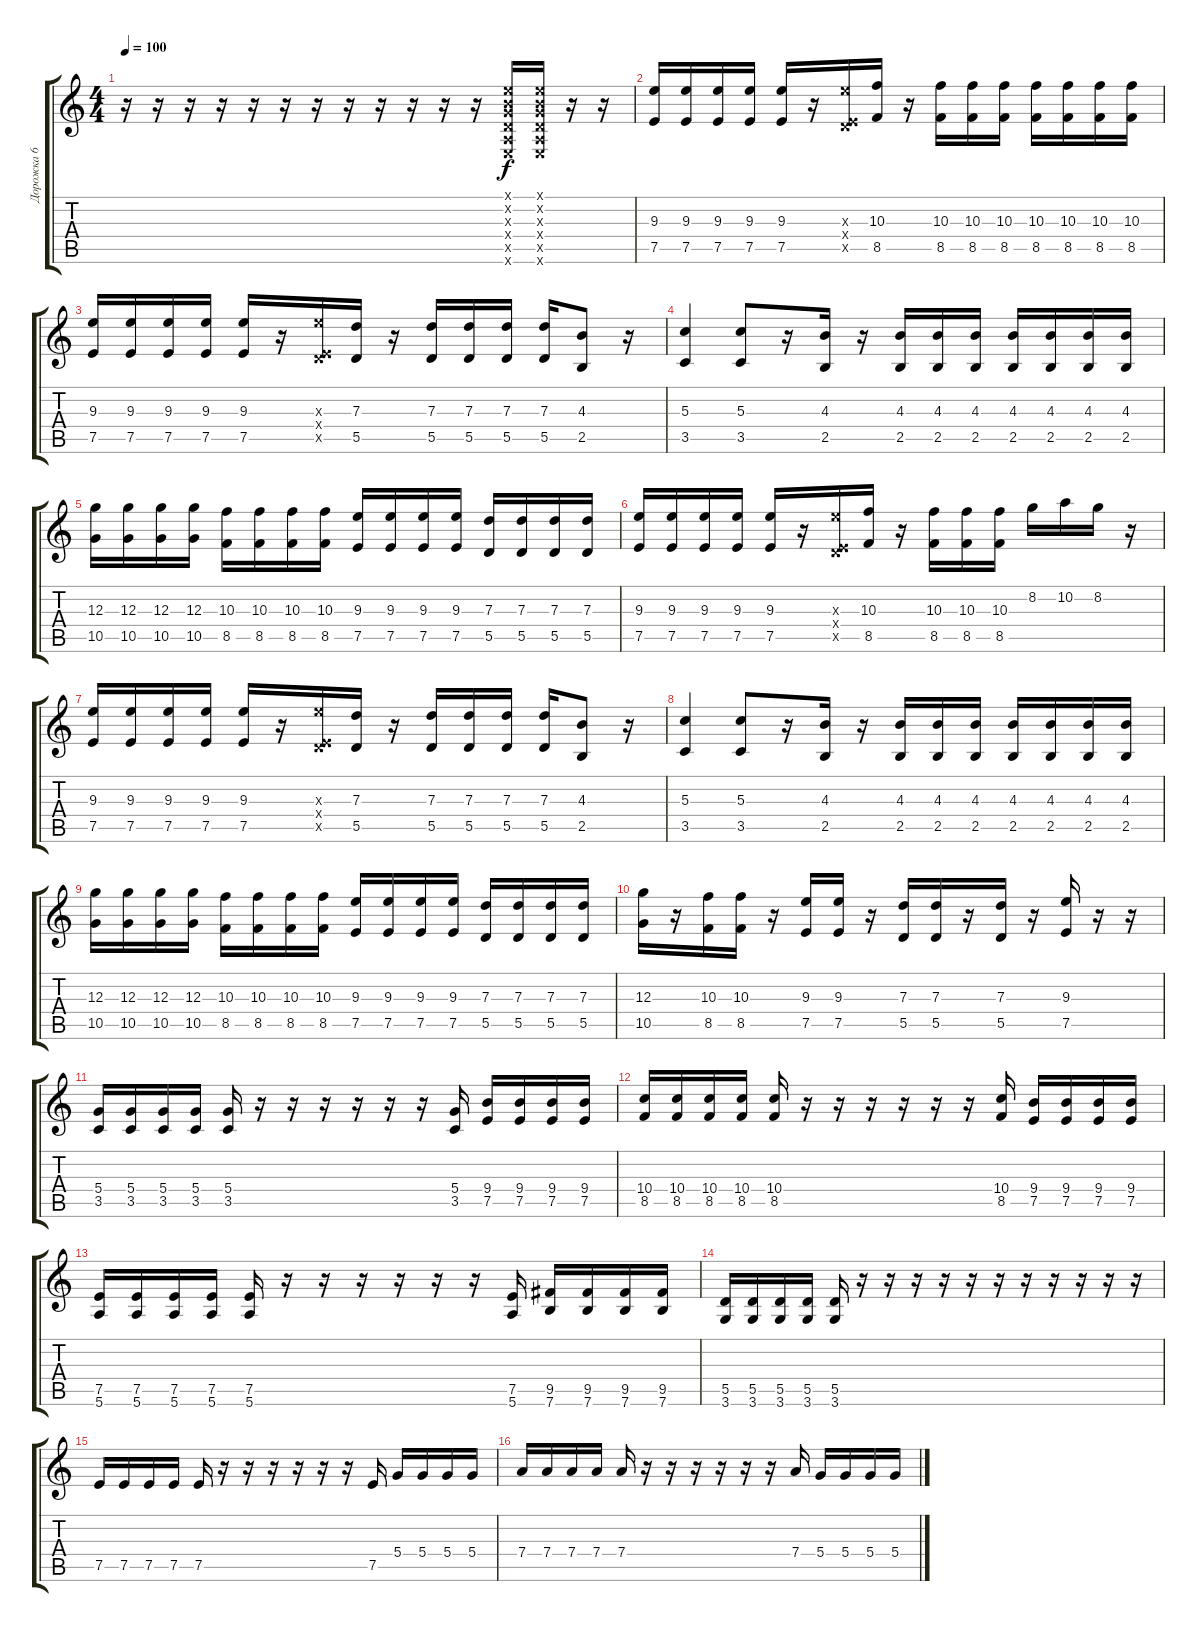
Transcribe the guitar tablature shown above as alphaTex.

\track ("Дорожка 6" "Дорожка 6") {instrument distortionguitar}
\staff {score tabs}
\tuning (E4 B3 G3 D3 A2 E2) {hide}
\ts (4 4)
\tempo 100
\clef g2
\ks c
r.16{dy f} r.16 r.16 r.16 r.16 r.16 r.16 r.16 r.16 r.16 r.16 r.16 (0.1{x} 0.2{x} 0.3{x} 0.4{x} 0.5{x} 0.6{x}).16 (0.1{x} 0.2{x} 0.3{x} 0.4{x} 0.5{x} 0.6{x}).16 r.16 r.16 |
(9.3 7.5).16 (9.3 7.5).16 (9.3 7.5).16 (9.3 7.5).16 (9.3 7.5).16 r.16 (9.3{x} 0.4{x} 7.5{x}).16 (10.3 8.5).16 r.16 (10.3 8.5).16 (10.3 8.5).16 (10.3 8.5).16 (10.3 8.5).16 (10.3 8.5).16 (10.3 8.5).16 (10.3 8.5).16 |
(9.3 7.5).16 (9.3 7.5).16 (9.3 7.5).16 (9.3 7.5).16 (9.3 7.5).16 r.16 (9.3{x} 0.4{x} 7.5{x}).16 (7.3 5.5).16 r.16 (7.3 5.5).16 (7.3 5.5).16 (7.3 5.5).16 (7.3 5.5).16 (4.3 2.5).8 r.16 |
(5.3 3.5).4 (5.3 3.5).8 r.16 (4.3 2.5).16 r.16 (4.3 2.5).16 (4.3 2.5).16 (4.3 2.5).16 (4.3 2.5).16 (4.3 2.5).16 (4.3 2.5).16 (4.3 2.5).16 |
(12.3 10.5).16 (12.3 10.5).16 (12.3 10.5).16 (12.3 10.5).16 (10.3 8.5).16 (10.3 8.5).16 (10.3 8.5).16 (10.3 8.5).16 (9.3 7.5).16 (9.3 7.5).16 (9.3 7.5).16 (9.3 7.5).16 (7.3 5.5).16 (7.3 5.5).16 (7.3 5.5).16 (7.3 5.5).16 |
(9.3 7.5).16 (9.3 7.5).16 (9.3 7.5).16 (9.3 7.5).16 (9.3 7.5).16 r.16 (9.3{x} 0.4{x} 7.5{x}).16 (10.3 8.5).16 r.16 (10.3 8.5).16 (10.3 8.5).16 (10.3 8.5).16 8.2.16 10.2.16 8.2.16 r.16 |
(9.3 7.5).16 (9.3 7.5).16 (9.3 7.5).16 (9.3 7.5).16 (9.3 7.5).16 r.16 (9.3{x} 0.4{x} 7.5{x}).16 (7.3 5.5).16 r.16 (7.3 5.5).16 (7.3 5.5).16 (7.3 5.5).16 (7.3 5.5).16 (4.3 2.5).8 r.16 |
(5.3 3.5).4 (5.3 3.5).8 r.16 (4.3 2.5).16 r.16 (4.3 2.5).16 (4.3 2.5).16 (4.3 2.5).16 (4.3 2.5).16 (4.3 2.5).16 (4.3 2.5).16 (4.3 2.5).16 |
(12.3 10.5).16 (12.3 10.5).16 (12.3 10.5).16 (12.3 10.5).16 (10.3 8.5).16 (10.3 8.5).16 (10.3 8.5).16 (10.3 8.5).16 (9.3 7.5).16 (9.3 7.5).16 (9.3 7.5).16 (9.3 7.5).16 (7.3 5.5).16 (7.3 5.5).16 (7.3 5.5).16 (7.3 5.5).16 |
(12.3 10.5).16 r.16 (10.3 8.5).16 (10.3 8.5).16 r.16 (9.3 7.5).16 (9.3 7.5).16 r.16 (7.3 5.5).16 (7.3 5.5).16 r.16 (7.3 5.5).16 r.16 (9.3 7.5).16 r.16 r.16 |
(5.4 3.5).16 (5.4 3.5).16 (5.4 3.5).16 (5.4 3.5).16 (5.4 3.5).16 r.16 r.16 r.16 r.16 r.16 r.16 (5.4 3.5).16 (9.4 7.5).16 (9.4 7.5).16 (9.4 7.5).16 (9.4 7.5).16 |
(10.4 8.5).16 (10.4 8.5).16 (10.4 8.5).16 (10.4 8.5).16 (10.4 8.5).16 r.16 r.16 r.16 r.16 r.16 r.16 (10.4 8.5).16 (9.4 7.5).16 (9.4 7.5).16 (9.4 7.5).16 (9.4 7.5).16 |
(7.5 5.6).16 (7.5 5.6).16 (7.5 5.6).16 (7.5 5.6).16 (7.5 5.6).16 r.16 r.16 r.16 r.16 r.16 r.16 (7.5 5.6).16 (9.5 7.6).16 (9.5 7.6).16 (9.5 7.6).16 (9.5 7.6).16 |
(5.5 3.6).16 (5.5 3.6).16 (5.5 3.6).16 (5.5 3.6).16 (5.5 3.6).16 r.16 r.16 r.16 r.16 r.16 r.16 r.16 r.16 r.16 r.16 r.16 |
7.5.16 7.5.16 7.5.16 7.5.16 7.5.16 r.16 r.16 r.16 r.16 r.16 r.16 7.5.16 5.4.16 5.4.16 5.4.16 5.4.16 |
7.4.16 7.4.16 7.4.16 7.4.16 7.4.16 r.16 r.16 r.16 r.16 r.16 r.16 7.4.16 5.4.16 5.4.16 5.4.16 5.4.16
